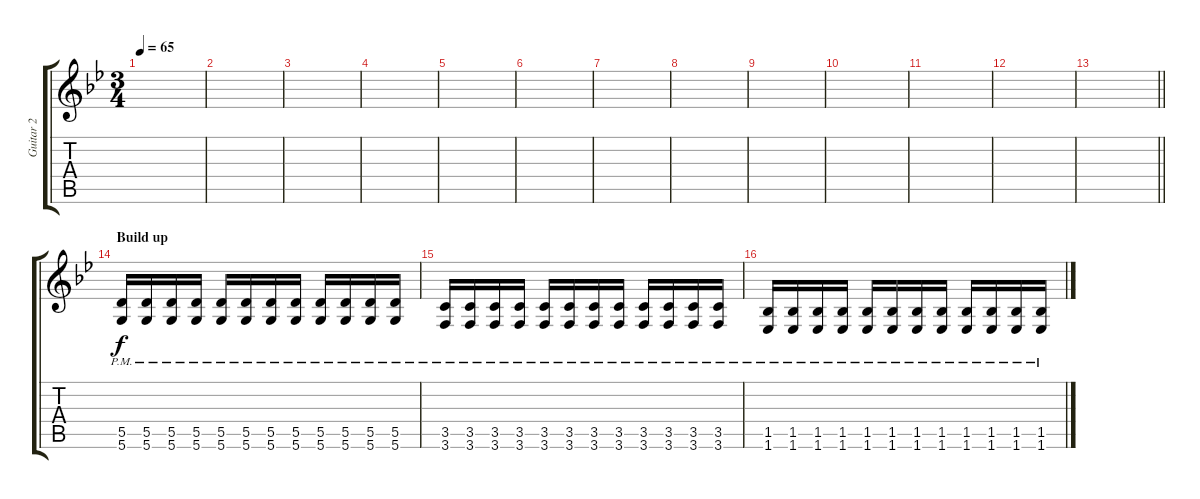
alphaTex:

\track ("Guitar 2" "Guitar 2") {instrument distortionguitar}
\staff {score tabs}
\tuning (E4 B3 G3 D3 A2 D2) {hide}
\ts (3 4)
\tempo 65
\clef g2
\ks bb
|
|
|
|
|
|
|
|
|
|
|
|
\barLineRight lightlight
|
\section ("" "Build up")
(5.5{pm} 5.6{pm}).16{volume 11 balance 14} (5.5{pm} 5.6{pm}).16 (5.5{pm} 5.6{pm}).16 (5.5{pm} 5.6{pm}).16 (5.5{pm} 5.6{pm}).16 (5.5{pm} 5.6{pm}).16 (5.5{pm} 5.6{pm}).16 (5.5{pm} 5.6{pm}).16 (5.5{pm} 5.6{pm}).16 (5.5{pm} 5.6{pm}).16 (5.5{pm} 5.6{pm}).16 (5.5{pm} 5.6{pm}).16 |
(3.5{pm} 3.6{pm}).16 (3.5{pm} 3.6{pm}).16 (3.5{pm} 3.6{pm}).16 (3.5{pm} 3.6{pm}).16 (3.5{pm} 3.6{pm}).16 (3.5{pm} 3.6{pm}).16 (3.5{pm} 3.6{pm}).16 (3.5{pm} 3.6{pm}).16 (3.5{pm} 3.6{pm}).16 (3.5{pm} 3.6{pm}).16 (3.5{pm} 3.6{pm}).16 (3.5{pm} 3.6{pm}).16 |
(1.5{pm} 1.6).16 (1.5{pm} 1.6{pm}).16 (1.5{pm} 1.6{pm}).16 (1.5{pm} 1.6{pm}).16 (1.5{pm} 1.6{pm}).16 (1.5{pm} 1.6{pm}).16 (1.5{pm} 1.6{pm}).16 (1.5{pm} 1.6{pm}).16 (1.5{pm} 1.6{pm}).16 (1.5{pm} 1.6{pm}).16 (1.5{pm} 1.6{pm}).16 (1.5{pm} 1.6{pm}).16
